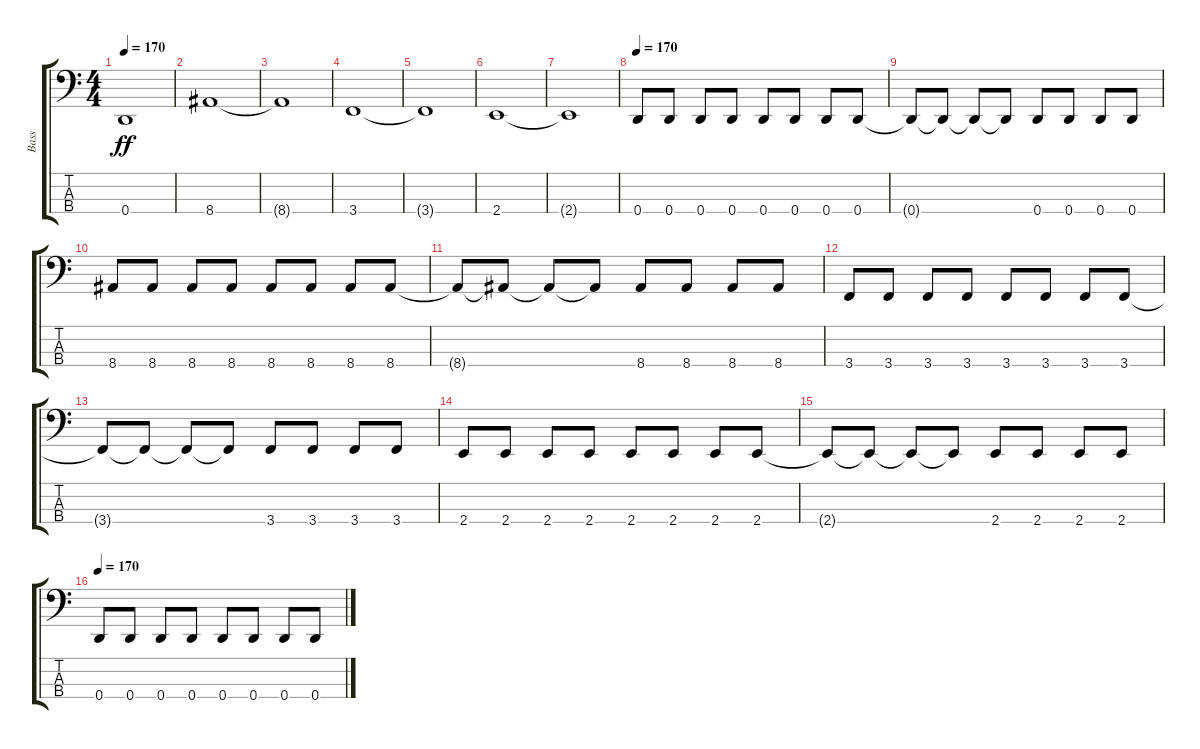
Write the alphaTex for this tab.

\track ("Bass" "Bass") {instrument electricbassfinger}
\staff {score tabs}
\tuning (G2 D2 A1 D1) {hide}
\ts (4 4)
\tempo 170
\clef f4
\ks c
0.4{t}.1{dy ff} |
8.4.1 |
8.4{t}.1 |
3.4.1 |
3.4{t}.1 |
2.4.1 |
2.4{t}.1 |
\tempo 170
0.4.8 0.4.8 0.4.8 0.4.8 0.4.8 0.4.8 0.4.8 0.4.8 |
0.4{t}.8 0.4{t}.8 0.4{t}.8 0.4{t}.8 0.4.8 0.4.8 0.4.8 0.4.8 |
8.4.8 8.4.8 8.4.8 8.4.8 8.4.8 8.4.8 8.4.8 8.4.8 |
8.4{t}.8 8.4{t}.8 8.4{t}.8 8.4{t}.8 8.4.8 8.4.8 8.4.8 8.4.8 |
3.4.8 3.4.8 3.4.8 3.4.8 3.4.8 3.4.8 3.4.8 3.4.8 |
3.4{t}.8 3.4{t}.8 3.4{t}.8 3.4{t}.8 3.4.8 3.4.8 3.4.8 3.4.8 |
2.4.8 2.4.8 2.4.8 2.4.8 2.4.8 2.4.8 2.4.8 2.4.8 |
2.4{t}.8 2.4{t}.8 2.4{t}.8 2.4{t}.8 2.4.8 2.4.8 2.4.8 2.4.8 |
\tempo 170
0.4.8 0.4.8 0.4.8 0.4.8 0.4.8 0.4.8 0.4.8 0.4.8
